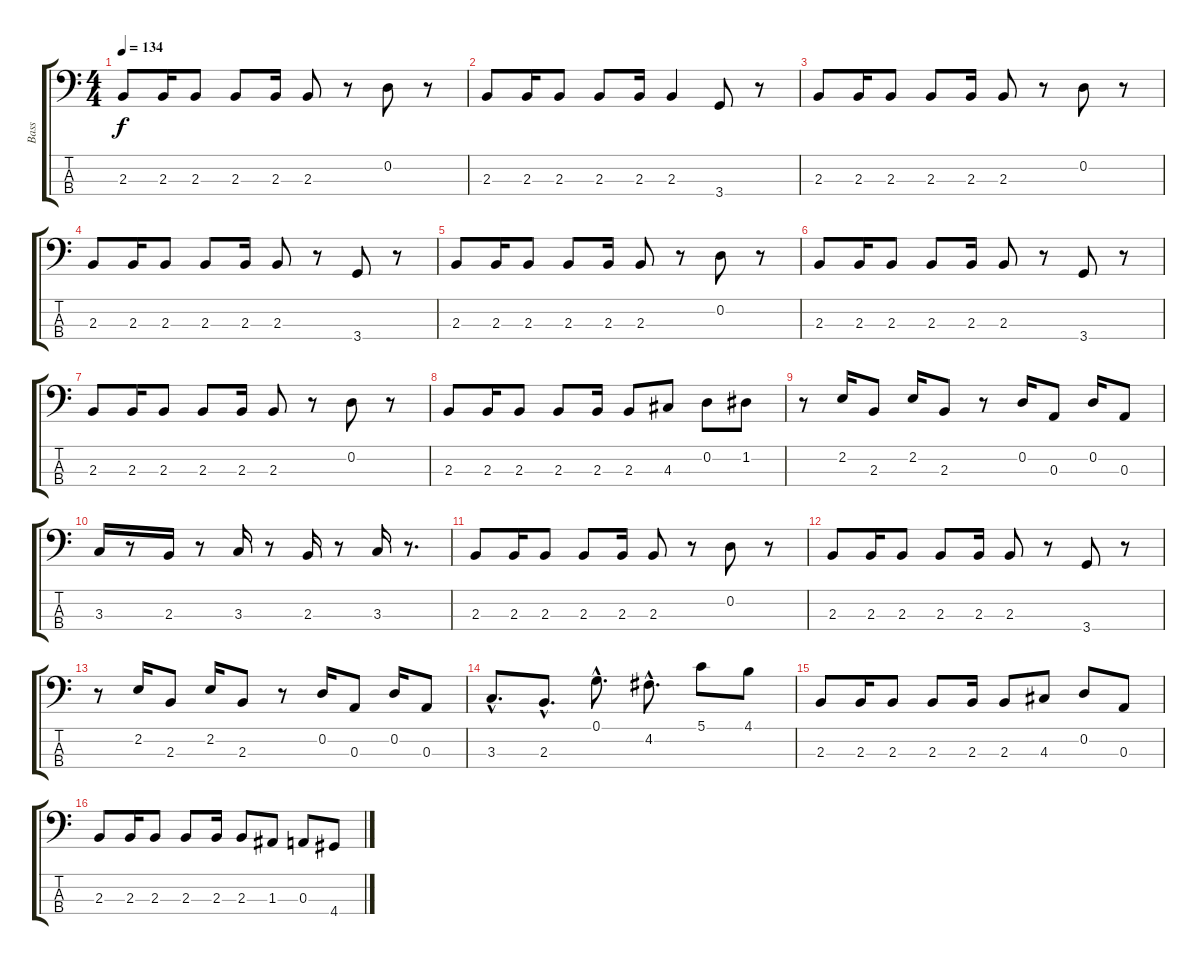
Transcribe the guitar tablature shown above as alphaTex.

\track ("Bass" "Bass") {instrument electricbassfinger}
\staff {score tabs}
\tuning (G2 D2 A1 E1) {hide}
\ts (4 4)
\tempo 134
\clef f4
\ks c
2.3.8{dy f volume 14 balance 8} 2.3.16 2.3.8 2.3.8 2.3.16 2.3.8 r.8 0.2.8 r.8 |
2.3.8 2.3.16 2.3.8 2.3.8 2.3.16 2.3.4 3.4.8 r.8 |
2.3.8 2.3.16 2.3.8 2.3.8 2.3.16 2.3.8 r.8 0.2.8 r.8 |
2.3.8 2.3.16 2.3.8 2.3.8 2.3.16 2.3.8 r.8 3.4.8 r.8 |
2.3.8 2.3.16 2.3.8 2.3.8 2.3.16 2.3.8 r.8 0.2.8 r.8 |
2.3.8 2.3.16 2.3.8 2.3.8 2.3.16 2.3.8 r.8 3.4.8 r.8 |
2.3.8 2.3.16 2.3.8 2.3.8 2.3.16 2.3.8 r.8 0.2.8 r.8 |
2.3.8 2.3.16 2.3.8 2.3.8 2.3.16 2.3.8 4.3.8 0.2.8 1.2.8 |
r.8 2.2.16 2.3.8 2.2.16 2.3.8 r.8 0.2.16 0.3.8 0.2.16 0.3.8 |
3.3.16 r.8 2.3.16 r.8 3.3.16 r.8 2.3.16 r.8 3.3.16 r.8{d} |
2.3.8 2.3.16 2.3.8 2.3.8 2.3.16 2.3.8 r.8 0.2.8 r.8 |
2.3.8 2.3.16 2.3.8 2.3.8 2.3.16 2.3.8 r.8 3.4.8 r.8 |
r.8 2.2.16 2.3.8 2.2.16 2.3.8 r.8 0.2.16 0.3.8 0.2.16 0.3.8 |
3.3{hac}.8{d} 2.3{hac}.8{d} 0.1{hac}.8{d} 4.2{hac}.8{d} 5.1.8 4.1.8 |
2.3.8 2.3.16 2.3.8 2.3.8 2.3.16 2.3.8 4.3.8 0.2.8 0.3.8 |
2.3.8 2.3.16 2.3.8 2.3.8 2.3.16 2.3.8 1.3.8{volume 14 balance 8} 0.3.8 4.4.8
